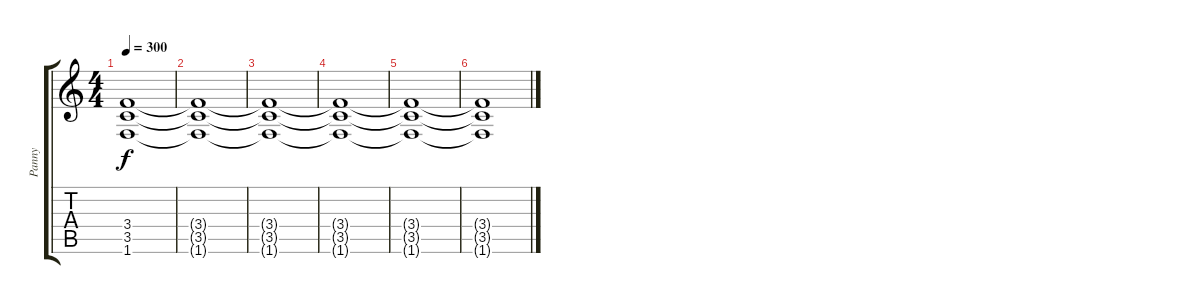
\track ("Panny" "Panny") {instrument distortionguitar}
\staff {score tabs}
\tuning (E4 B3 G3 D3 A2 E2) {hide}
\ts (4 4)
\tempo 300
\clef g2
\ks c
(3.4{t} 3.5{t} 1.6{t}).1{dy f} |
(3.4{t} 3.5{t} 1.6{t}).1 |
(3.4{t} 3.5{t} 1.6{t}).1 |
(3.4{t} 3.5{t} 1.6{t}).1 |
(3.4{t} 3.5{t} 1.6{t}).1 |
(3.4{t} 3.5{t} 1.6{t}).1
